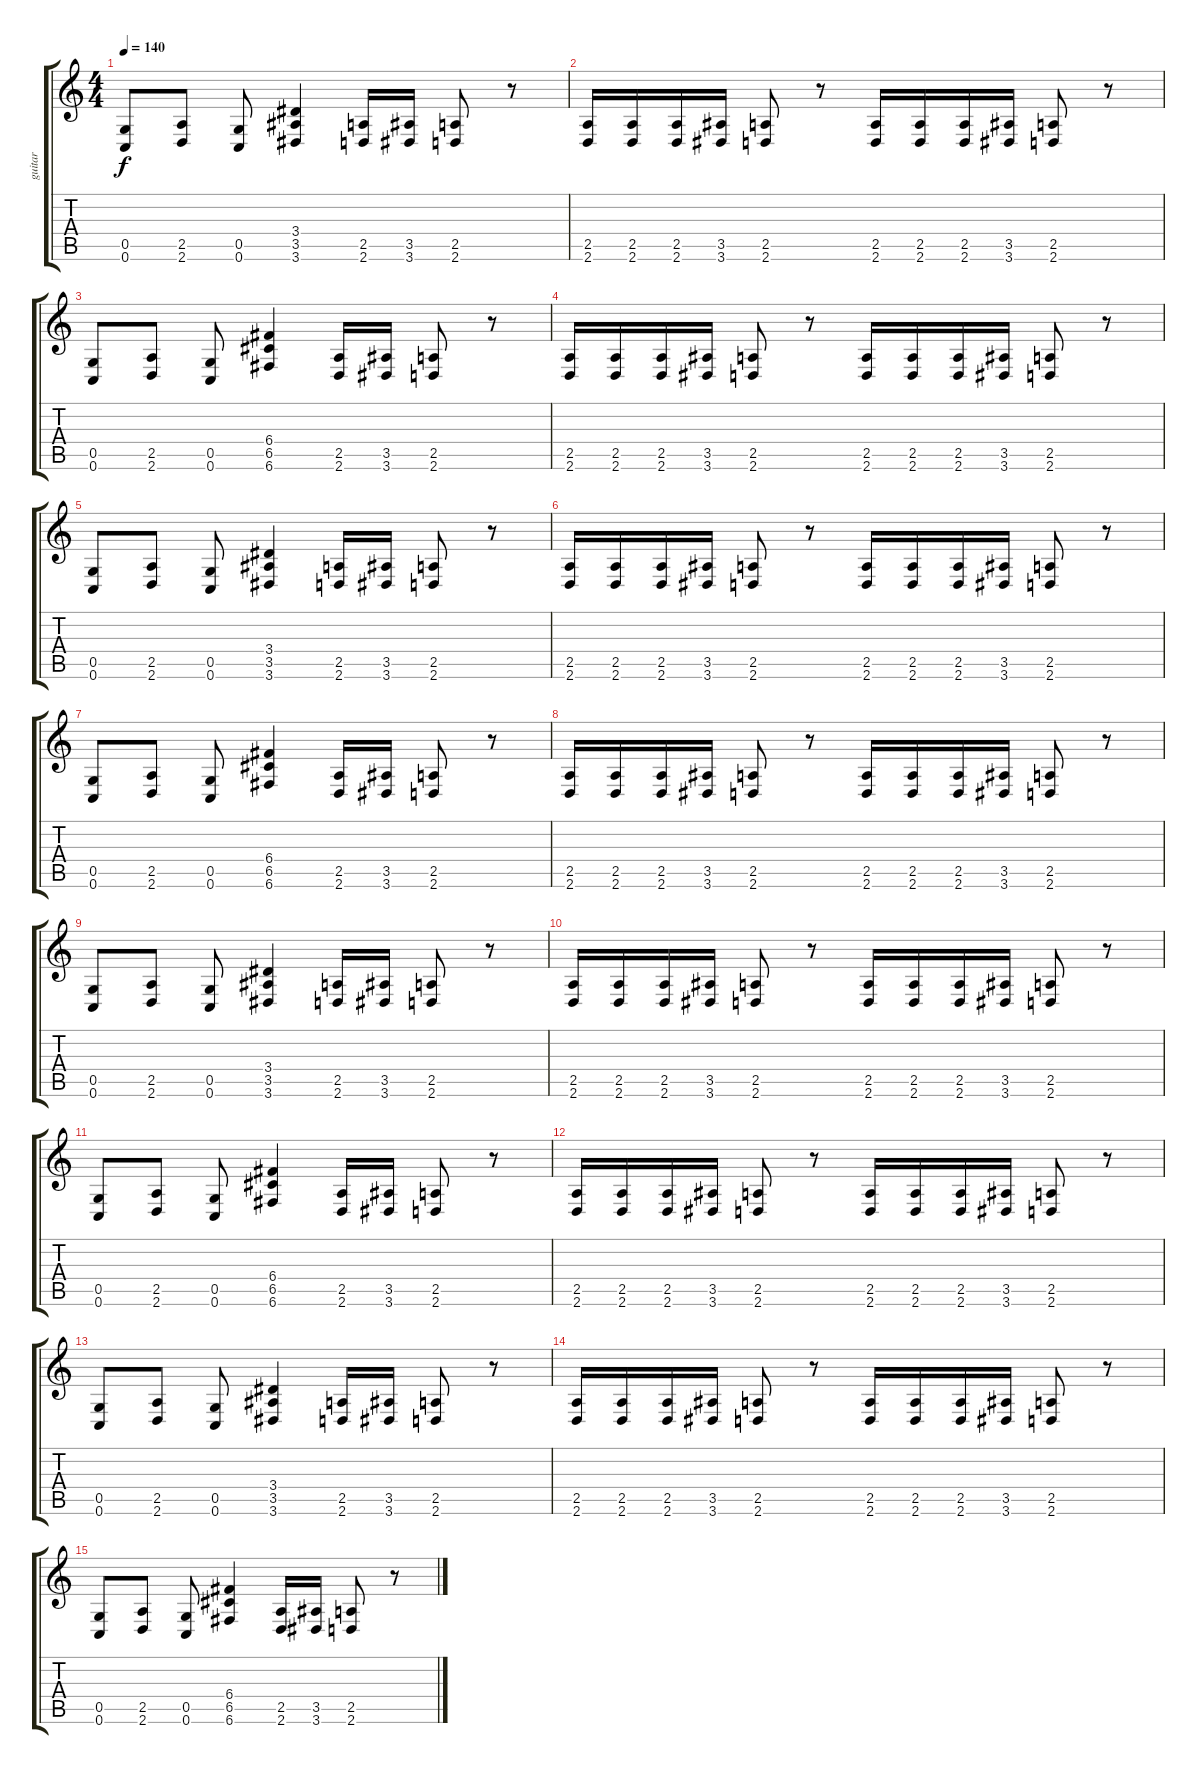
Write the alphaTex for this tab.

\track ("guitar" "guitar") {instrument distortionguitar}
\staff {score tabs}
\tuning (E4 C4 G3 C3 G2 C2) {hide}
\ts (4 4)
\tempo 140
\clef g2
\ks c
(0.5 0.6).8{dy f} (2.5 2.6).8 (0.5 0.6).8 (3.4 3.5 3.6).4 (2.5 2.6).16 (3.5 3.6).16 (2.5 2.6).8 r.8 |
(2.5 2.6).16 (2.5 2.6).16 (2.5 2.6).16 (3.5 3.6).16 (2.5 2.6).8 r.8 (2.5 2.6).16 (2.5 2.6).16 (2.5 2.6).16 (3.5 3.6).16 (2.5 2.6).8 r.8 |
(0.5 0.6).8 (2.5 2.6).8 (0.5 0.6).8 (6.4 6.5 6.6).4 (2.5 2.6).16 (3.5 3.6).16 (2.5 2.6).8 r.8 |
(2.5 2.6).16 (2.5 2.6).16 (2.5 2.6).16 (3.5 3.6).16 (2.5 2.6).8 r.8 (2.5 2.6).16 (2.5 2.6).16 (2.5 2.6).16 (3.5 3.6).16 (2.5 2.6).8 r.8 |
(0.5 0.6).8 (2.5 2.6).8 (0.5 0.6).8 (3.4 3.5 3.6).4 (2.5 2.6).16 (3.5 3.6).16 (2.5 2.6).8 r.8 |
(2.5 2.6).16 (2.5 2.6).16 (2.5 2.6).16 (3.5 3.6).16 (2.5 2.6).8 r.8 (2.5 2.6).16 (2.5 2.6).16 (2.5 2.6).16 (3.5 3.6).16 (2.5 2.6).8 r.8 |
(0.5 0.6).8 (2.5 2.6).8 (0.5 0.6).8 (6.4 6.5 6.6).4 (2.5 2.6).16 (3.5 3.6).16 (2.5 2.6).8 r.8 |
(2.5 2.6).16 (2.5 2.6).16 (2.5 2.6).16 (3.5 3.6).16 (2.5 2.6).8 r.8 (2.5 2.6).16 (2.5 2.6).16 (2.5 2.6).16 (3.5 3.6).16 (2.5 2.6).8 r.8 |
(0.5 0.6).8 (2.5 2.6).8 (0.5 0.6).8 (3.4 3.5 3.6).4 (2.5 2.6).16 (3.5 3.6).16 (2.5 2.6).8 r.8 |
(2.5 2.6).16 (2.5 2.6).16 (2.5 2.6).16 (3.5 3.6).16 (2.5 2.6).8 r.8 (2.5 2.6).16 (2.5 2.6).16 (2.5 2.6).16 (3.5 3.6).16 (2.5 2.6).8 r.8 |
(0.5 0.6).8 (2.5 2.6).8 (0.5 0.6).8 (6.4 6.5 6.6).4 (2.5 2.6).16 (3.5 3.6).16 (2.5 2.6).8 r.8 |
(2.5 2.6).16 (2.5 2.6).16 (2.5 2.6).16 (3.5 3.6).16 (2.5 2.6).8 r.8 (2.5 2.6).16 (2.5 2.6).16 (2.5 2.6).16 (3.5 3.6).16 (2.5 2.6).8 r.8 |
(0.5 0.6).8 (2.5 2.6).8 (0.5 0.6).8 (3.4 3.5 3.6).4 (2.5 2.6).16 (3.5 3.6).16 (2.5 2.6).8 r.8 |
(2.5 2.6).16 (2.5 2.6).16 (2.5 2.6).16 (3.5 3.6).16 (2.5 2.6).8 r.8 (2.5 2.6).16 (2.5 2.6).16 (2.5 2.6).16 (3.5 3.6).16 (2.5 2.6).8 r.8 |
(0.5 0.6).8 (2.5 2.6).8 (0.5 0.6).8 (6.4 6.5 6.6).4 (2.5 2.6).16 (3.5 3.6).16 (2.5 2.6).8 r.8
